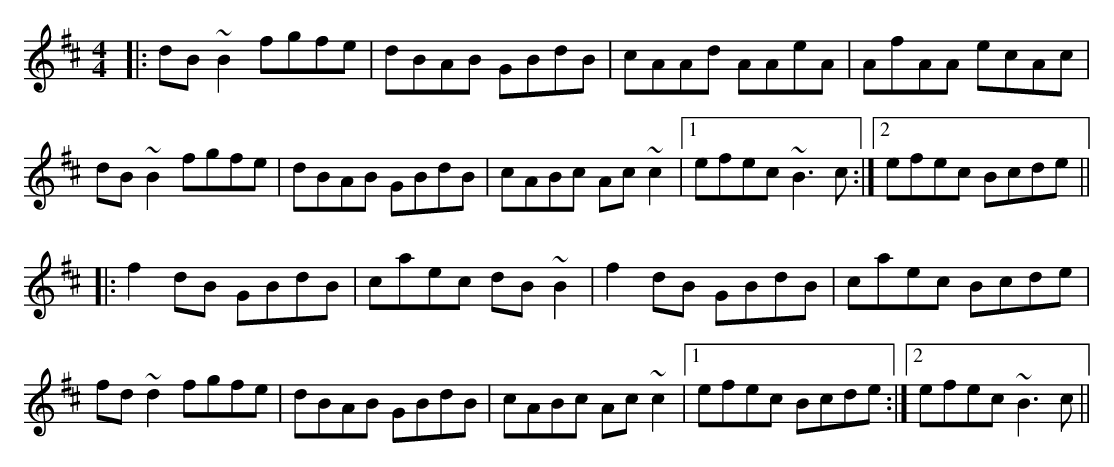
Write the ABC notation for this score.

X:1
M:4/4
K:Bmin
|:dB~B2 fgfe|dBAB GBdB|cAAd AAeA|AfAA ecAc|
dB~B2 fgfe|dBAB GBdB|cABc Ac~c2|1 efec ~B3c:|2 efec Bcde||
|:f2dB GBdB|caec dB~B2|f2dB GBdB|caec Bcde|
fd~d2 fgfe|dBAB GBdB|cABc Ac~c2|1 efec Bcde:|2 efec ~B3c||
